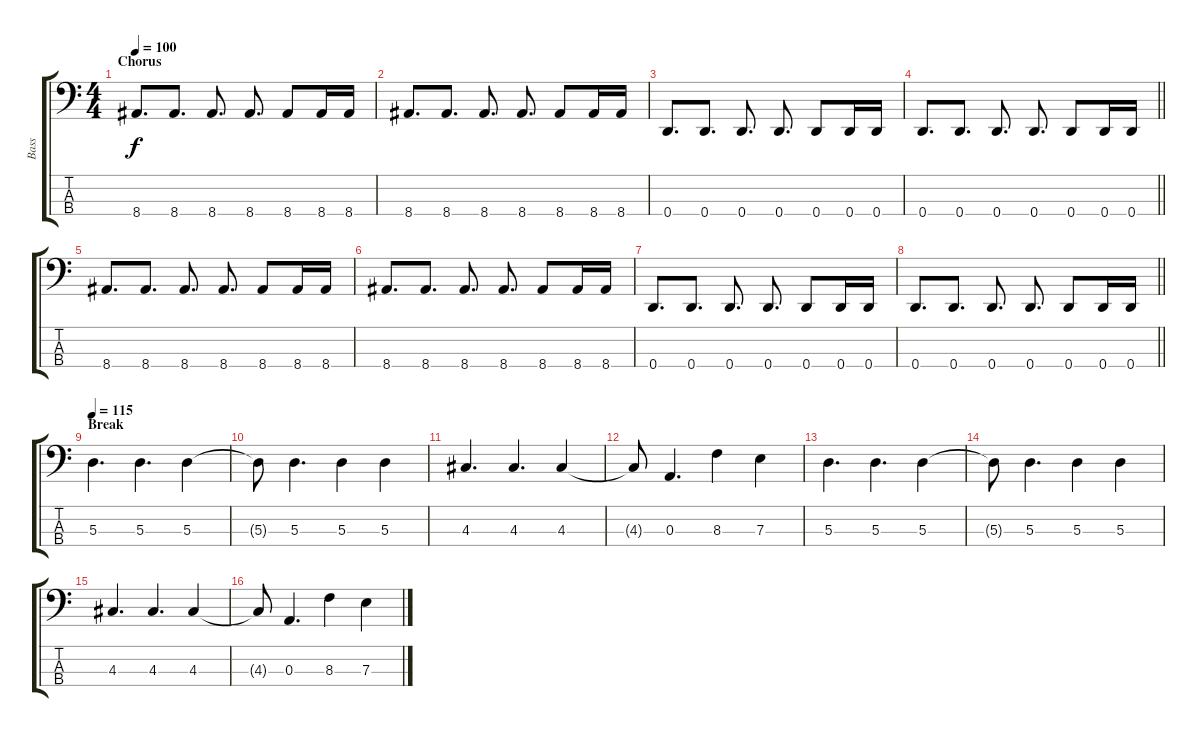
\track ("Bass" "Bass") {instrument electricbassfinger}
\staff {score tabs}
\tuning (G2 D2 A1 D1) {hide}
\ts (4 4)
\section ("" "Chorus")
\tempo 100
\clef f4
\ks c
8.4.8{d dy f} 8.4.8{d} 8.4.8{d} 8.4.8{d} 8.4.8 8.4.16 8.4.16 |
8.4.8{d} 8.4.8{d} 8.4.8{d} 8.4.8{d} 8.4.8 8.4.16 8.4.16 |
0.4.8{d} 0.4.8{d} 0.4.8{d} 0.4.8{d} 0.4.8 0.4.16 0.4.16 |
\barLineRight lightlight
0.4.8{d} 0.4.8{d} 0.4.8{d} 0.4.8{d} 0.4.8 0.4.16 0.4.16 |
8.4.8{d} 8.4.8{d} 8.4.8{d} 8.4.8{d} 8.4.8 8.4.16 8.4.16 |
8.4.8{d} 8.4.8{d} 8.4.8{d} 8.4.8{d} 8.4.8 8.4.16 8.4.16 |
0.4.8{d} 0.4.8{d} 0.4.8{d} 0.4.8{d} 0.4.8 0.4.16 0.4.16 |
\barLineRight lightlight
0.4.8{d} 0.4.8{d} 0.4.8{d} 0.4.8{d} 0.4.8 0.4.16 0.4.16 |
\section ("" "Break")
\tempo 115
5.3.4{d} 5.3.4{d} 5.3.4 |
5.3{t}.8 5.3.4{d} 5.3.4 5.3.4 |
4.3.4{d} 4.3.4{d} 4.3.4 |
4.3{t}.8 0.3.4{d} 8.3.4 7.3.4 |
5.3.4{d} 5.3.4{d} 5.3.4 |
5.3{t}.8 5.3.4{d} 5.3.4 5.3.4 |
4.3.4{d} 4.3.4{d} 4.3.4 |
4.3{t}.8 0.3.4{d} 8.3.4 7.3.4
